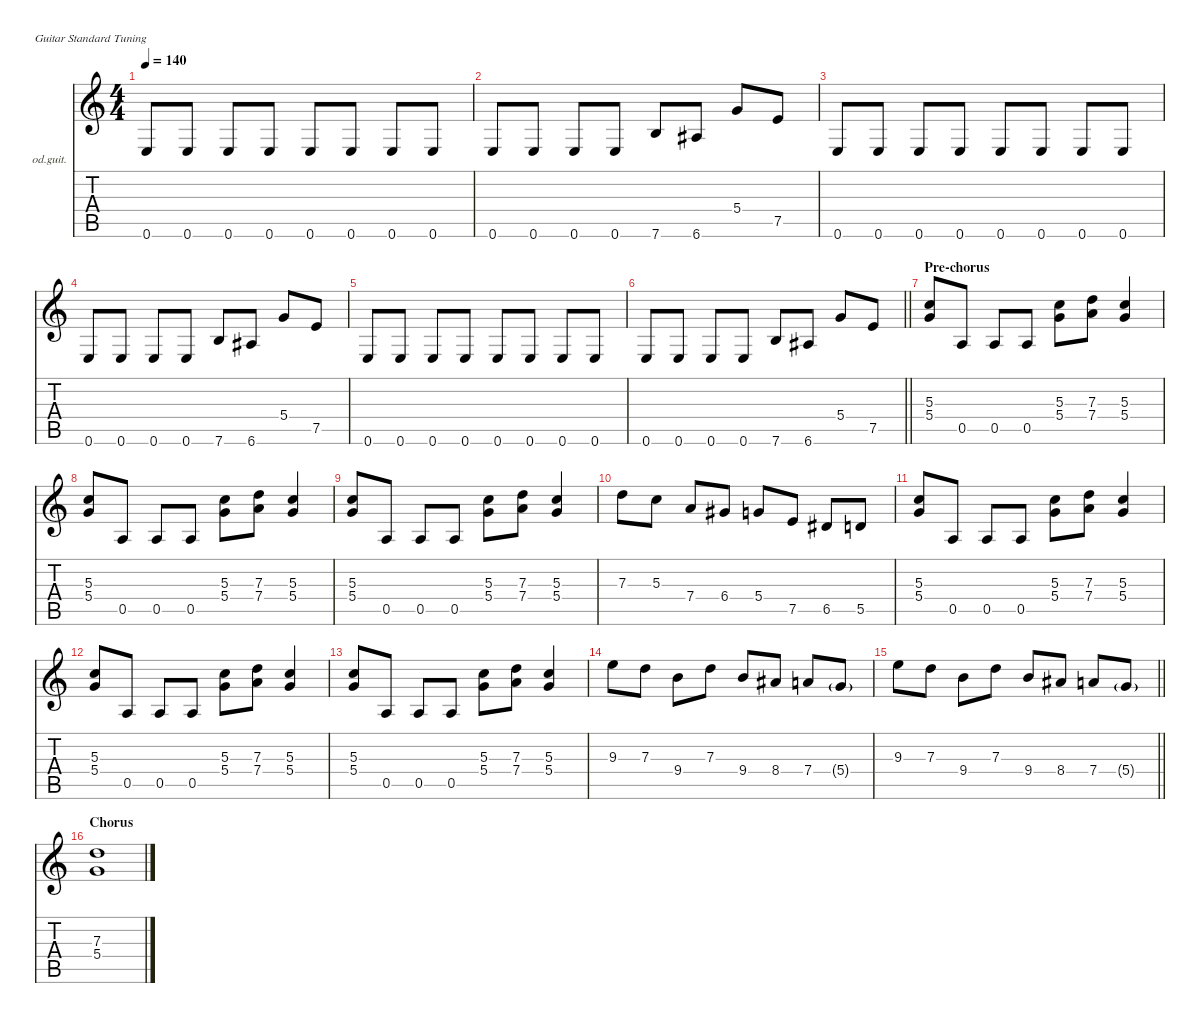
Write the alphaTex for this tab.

\defaultSystemsLayout 4
\hideDynamics
\bracketExtendMode nobrackets
\firstSystemTrackNameOrientation horizontal
\otherSystemsTrackNameOrientation horizontal
\track ("Gtr. I" "od.guit.") {instrument overdrivenguitar}
\staff {score tabs}
\tuning (E4 B3 G3 D3 A2 E2)
\ts (4 4)
\tempo 140
\clef g2
\ks c
0.6.8{dy f beam Up} 0.6.8{beam Up} 0.6.8{beam Up} 0.6.8{beam Up} 0.6.8{beam Up} 0.6.8{beam Up} 0.6.8{beam Up} 0.6.8{beam Up} |
0.6.8{beam Up} 0.6.8{beam Up} 0.6.8{beam Up} 0.6.8{beam Up} 7.6.8{beam Up} 6.6{acc #}.8{beam Up} 5.4.8{beam Up} 7.5.8{beam Up} |
0.6.8{beam Up} 0.6.8{beam Up} 0.6.8{beam Up} 0.6.8{beam Up} 0.6.8{beam Up} 0.6.8{beam Up} 0.6.8{beam Up} 0.6.8{beam Up} |
0.6.8{beam Up} 0.6.8{beam Up} 0.6.8{beam Up} 0.6.8{beam Up} 7.6.8{beam Up} 6.6{acc #}.8{beam Up} 5.4.8{beam Up} 7.5.8{beam Up} |
0.6.8{beam Up} 0.6.8{beam Up} 0.6.8{beam Up} 0.6.8{beam Up} 0.6.8{beam Up} 0.6.8{beam Up} 0.6.8{beam Up} 0.6.8{beam Up} |
\barLineRight lightlight
0.6.8{beam Up} 0.6.8{beam Up} 0.6.8{beam Up} 0.6.8{beam Up} 7.6.8{beam Up} 6.6{acc #}.8{beam Up} 5.4.8{beam Up} 7.5.8{beam Up} |
\section ("" "Pre-chorus")
(5.3 5.4).8{beam Up} 0.5.8{dy mf beam Up} 0.5.8{beam Up} 0.5.8{beam Up} (5.3 5.4).8{dy f beam Down} (7.3 7.4).8{beam Down} (5.3 5.4).4{beam Up} |
(5.3 5.4).8{beam Up} 0.5.8{dy mf beam Up} 0.5.8{beam Up} 0.5.8{beam Up} (5.3 5.4).8{dy f beam Down} (7.3 7.4).8{beam Down} (5.3 5.4).4{beam Up} |
(5.3 5.4).8{beam Up} 0.5.8{dy mf beam Up} 0.5.8{beam Up} 0.5.8{beam Up} (5.3 5.4).8{dy f beam Down} (7.3 7.4).8{beam Down} (5.3 5.4).4{beam Up} |
7.3.8{beam Down} 5.3.8{beam Down} 7.4.8{beam Up} 6.4{acc #}.8{beam Up} 5.4.8{beam Up} 7.5.8{beam Up} 6.5{acc #}.8{beam Up} 5.5.8{beam Up} |
(5.3 5.4).8{beam Up} 0.5.8{dy mf beam Up} 0.5.8{beam Up} 0.5.8{beam Up} (5.3 5.4).8{dy f beam Down} (7.3 7.4).8{beam Down} (5.3 5.4).4{beam Up} |
(5.3 5.4).8{beam Up} 0.5.8{dy mf beam Up} 0.5.8{beam Up} 0.5.8{beam Up} (5.3 5.4).8{dy f beam Down} (7.3 7.4).8{beam Down} (5.3 5.4).4{beam Up} |
(5.3 5.4).8{beam Up} 0.5.8{dy mf beam Up} 0.5.8{beam Up} 0.5.8{beam Up} (5.3 5.4).8{dy f beam Down} (7.3 7.4).8{beam Down} (5.3 5.4).4{beam Up} |
9.3.8{beam Down} 7.3.8{beam Down} 9.4.8{beam Down} 7.3.8{beam Down} 9.4.8{beam Up} 8.4{acc #}.8{beam Up} 7.4.8{beam Up} 5.4{g}.8{dy ff beam Up} |
\barLineRight lightlight
9.3.8{dy f beam Down} 7.3.8{beam Down} 9.4.8{beam Down} 7.3.8{beam Down} 9.4.8{beam Up} 8.4{acc #}.8{beam Up} 7.4.8{beam Up} 5.4{g}.8{dy ff beam Up} |
\section ("" "Chorus")
(7.3 5.4).1{dy f beam Down}
